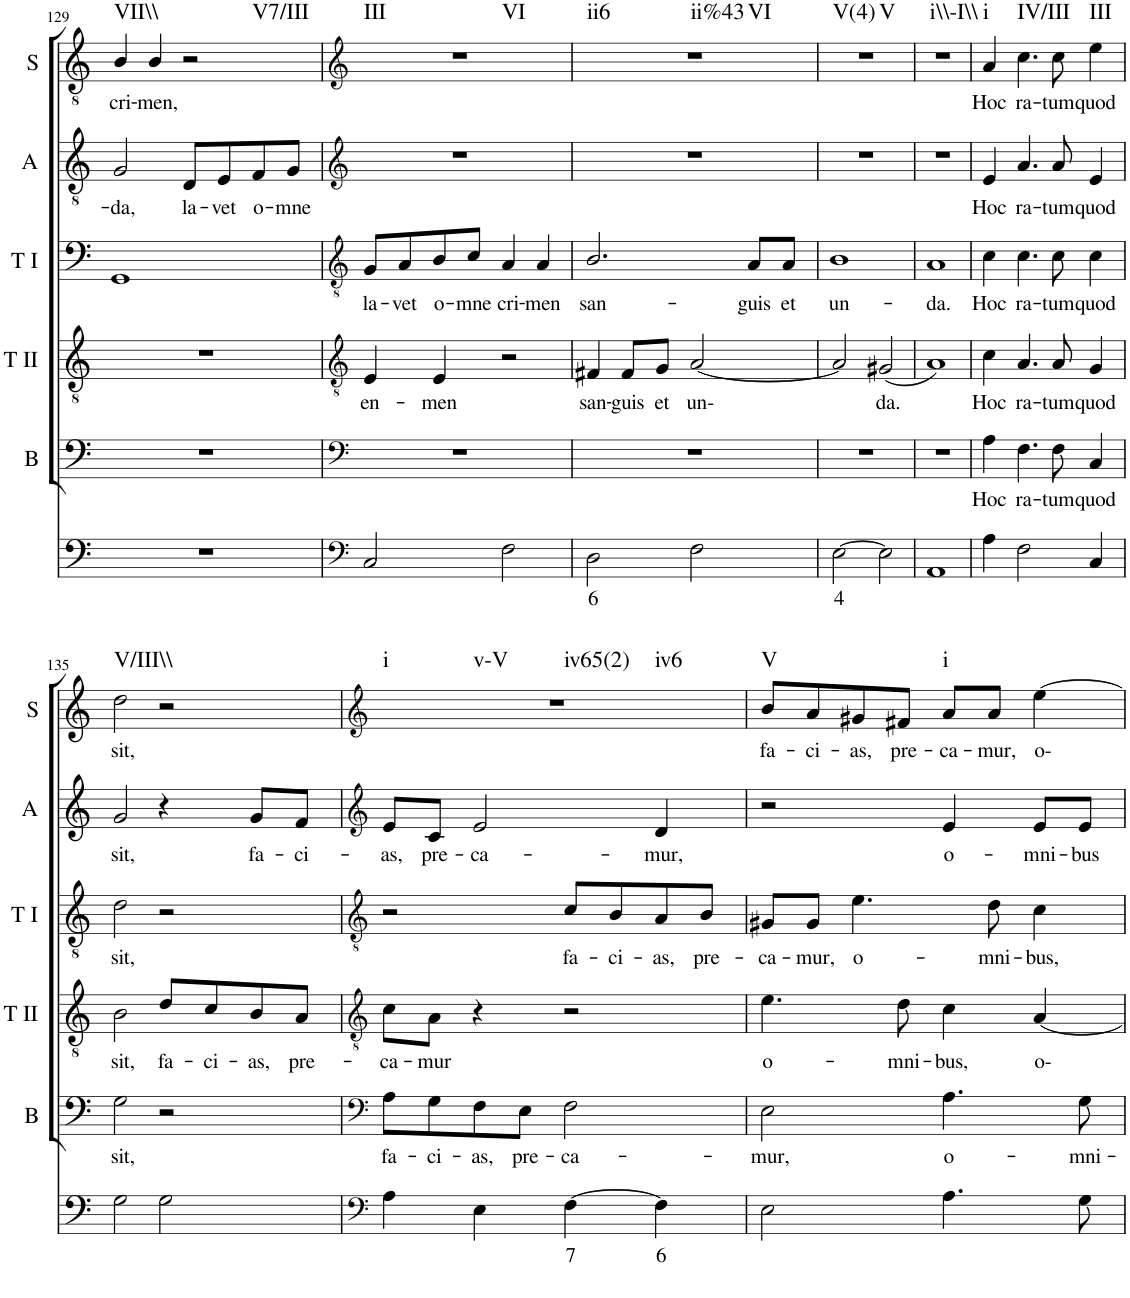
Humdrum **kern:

**kern	**text	**kern	**text	**kern	**text	**kern	**text	**kern	**text	**kern	**text	**harte
*part6	*part6	*part5	*part5	*part4	*part4	*part3	*part3	*part2	*part2	*part1	*part1	*part1
*staff6	*staff6	*staff5	*staff5	*staff4	*staff4	*staff3	*staff3	*staff2	*staff2	*staff1	*staff1	*
*I"Continuo	*	*I"Bass	*	*I"Tenor II	*	*I"Tenor I	*	*I"Alto	*	*I"Soprano	*	*
*	*	*I'B	*	*I'T II	*	*I'T I	*	*I'A	*	*I'S	*	*
!!LO:PB:g=z
*clefF4	*	*clefF4	*	*clefGv2	*	*clefF4	*	*clefGv2	*	*clefGv2	*	*
*k[]	*	*k[]	*	*k[]	*	*k[]	*	*k[]	*	*k[]	*	*
=129	=129	=129	=129	=129	=129	=129	=129	=129	=129	=129	=129	=129
!	!	!	!	!	!	!	!	!	!LO:LY:b	!	!LO:LY:b	!LO:H:kt=VII\\
1r	.	1r	.	1r	.	1GG	.	2G/	da,	4B/	cri-	N
!	!	!	!	!	!	!	!	!	!	!	!LO:LY:b	!
.	.	.	.	.	.	.	.	.	.	4B/	men,	.
!	!	!	!	!	!	!	!	!	!LO:LY:b	!	!	!LO:H:kt=V7/III
.	.	.	.	.	.	.	.	8D/L	la-	2r	.	N
!	!	!	!	!	!	!	!	!	!LO:LY:b	!	!	!
.	.	.	.	.	.	.	.	8E/	vet	.	.	.
!	!	!	!	!	!	!	!	!	!LO:LY:b	!	!	!
.	.	.	.	.	.	.	.	8F/	o-	.	.	.
!	!	!	!	!	!	!	!	!	!LO:LY:b	!	!	!
.	.	.	.	.	.	.	.	8G/J	mne	.	.	.
=130	=130	=130	=130	=130	=130	=130	=130	=130	=130	=130	=130	=130
*clefF4	*	*clefF4	*	*clefGv2	*	*clefGv2	*	*clefG2	*	*clefG2	*	*
!	!	!	!	!	!LO:LY:b	!	!LO:LY:b	!	!	!	!	!LO:H:n=1:kt=III
!	!	!	!	!	!	!	!	!	!	!	!	!LO:H:n=2:kt=VI
2C/	.	1r	.	4E/	en-	8G/L	la-	1r	.	1r	.	N N
!	!	!	!	!	!	!	!LO:LY:b	!	!	!	!	!
.	.	.	.	.	.	8A/	vet	.	.	.	.	.
!	!	!	!	!	!LO:LY:b	!	!LO:LY:b	!	!	!	!	!
.	.	.	.	4E/	men	8B/	o-	.	.	.	.	.
!	!	!	!	!	!	!	!LO:LY:b	!	!	!	!	!
.	.	.	.	.	.	8c/J	mne	.	.	.	.	.
!	!	!	!	!	!	!	!LO:LY:b	!	!	!	!	!
2F\	.	.	.	2r	.	4A/	cri-	.	.	.	.	.
!	!	!	!	!	!	!	!LO:LY:b	!	!	!	!	!
.	.	.	.	.	.	4A/	men	.	.	.	.	.
=131	=131	=131	=131	=131	=131	=131	=131	=131	=131	=131	=131	=131
!	!LO:LY:b	!	!	!	!LO:LY:b	!	!LO:LY:b	!	!	!	!	!LO:H:n=1:kt=ii6
!	!	!	!	!	!	!	!	!	!	!	!	!LO:H:n=2:kt=ii%43
!	!	!	!	!	!	!	!	!	!	!	!	!LO:H:n=3:kt=VI
2D\	6	1r	.	4F#X/	san-	2.B/	san-	1r	.	1r	.	N N N
!	!	!	!	!	!LO:LY:b	!	!	!	!	!	!	!
.	.	.	.	8F#/L	guis	.	.	.	.	.	.	.
!	!	!	!	!	!LO:LY:b	!	!	!	!	!	!	!
.	.	.	.	8G/J	et	.	.	.	.	.	.	.
!	!	!	!	!	!LO:LY:b	!	!	!	!	!	!	!
2F\	.	.	.	[2A/	un-	.	.	.	.	.	.	.
!	!	!	!	!	!	!	!LO:LY:b	!	!	!	!	!
.	.	.	.	.	.	8A/L	guis	.	.	.	.	.
!	!	!	!	!	!	!	!LO:LY:b	!	!	!	!	!
.	.	.	.	.	.	8A/J	et	.	.	.	.	.
=132	=132	=132	=132	=132	=132	=132	=132	=132	=132	=132	=132	=132
!	!LO:LY:b	!	!	!	!	!	!LO:LY:b	!	!	!	!	!LO:H:n=1:kt=V(4)
!	!	!	!	!	!	!	!	!	!	!	!	!LO:H:n=2:kt=V
[2E\	4	1r	.	2A/]	.	1B	un-	1r	.	1r	.	N N
!	!	!	!	!	!LO:LY:b	!	!	!	!	!	!	!
2E\]	.	.	.	(2G#X/	da.	.	.	.	.	.	.	.
=133	=133	=133	=133	=133	=133	=133	=133	=133	=133	=133	=133	=133
!	!	!	!	!	!	!	!LO:LY:b	!	!	!	!	!LO:H:kt=i\\-I\\
1AA	.	1r	.	1A)	.	1A	da.	1r	.	1r	.	N
=134	=134	=134	=134	=134	=134	=134	=134	=134	=134	=134	=134	=134
!	!	!	!LO:LY:b	!	!LO:LY:b	!	!LO:LY:b	!	!LO:LY:b	!	!LO:LY:b	!LO:H:kt=i
4A\	.	4A\	Hoc	4c\	Hoc	4c\	Hoc	4e/	Hoc	4a/	Hoc	N
!	!	!	!LO:LY:b	!	!LO:LY:b	!	!LO:LY:b	!	!LO:LY:b	!	!LO:LY:b	!LO:H:kt=IV/III
2F\	.	4.F\	ra-	4.A/	ra-	4.c\	ra-	4.a/	ra-	4.cc\	ra-	N
!	!	!	!LO:LY:b	!	!LO:LY:b	!	!LO:LY:b	!	!LO:LY:b	!	!LO:LY:b	!
.	.	8F\	tum	8A/	tum	8c\	tum	8a/	tum	8cc\	tum	.
!	!	!	!LO:LY:b	!	!LO:LY:b	!	!LO:LY:b	!	!LO:LY:b	!	!LO:LY:b	!LO:H:kt=III
4C/	.	4C/	quod	4G/	quod	4c\	quod	4e/	quod	4ee\	quod	N
!!LO:LB:g=z
=135	=135	=135	=135	=135	=135	=135	=135	=135	=135	=135	=135	=135
!	!	!	!LO:LY:b	!	!LO:LY:b	!	!LO:LY:b	!	!LO:LY:b	!	!LO:LY:b	!LO:H:kt=V/III\\
2G\	.	2G\	sit,	2B\	sit,	2d\	sit,	2g/	sit,	2dd\	sit,	N
!	!	!	!	!	!LO:LY:b	!	!	!	!	!	!	!
2G\	.	2r	.	8d/L	fa-	2r	.	4r	.	2r	.	.
!	!	!	!	!	!LO:LY:b	!	!	!	!	!	!	!
.	.	.	.	8c/	ci-	.	.	.	.	.	.	.
!	!	!	!	!	!LO:LY:b	!	!	!	!LO:LY:b	!	!	!
.	.	.	.	8B/	as,	.	.	8g/L	fa-	.	.	.
!	!	!	!	!	!LO:LY:b	!	!	!	!LO:LY:b	!	!	!
.	.	.	.	8A/J	pre-	.	.	8f/J	ci-	.	.	.
=136	=136	=136	=136	=136	=136	=136	=136	=136	=136	=136	=136	=136
*clefF4	*	*clefF4	*	*clefGv2	*	*clefGv2	*	*clefG2	*	*clefG2	*	*
!	!	!	!LO:LY:b	!	!LO:LY:b	!	!	!	!LO:LY:b	!	!	!LO:H:n=1:kt=i
!	!	!	!	!	!	!	!	!	!	!	!	!LO:H:n=2:kt=v-V
!	!	!	!	!	!	!	!	!	!	!	!	!LO:H:n=3:kt=iv65(2)
!	!	!	!	!	!	!	!	!	!	!	!	!LO:H:n=4:kt=iv6
4A\	.	8A\L	fa-	8c\L	ca-	2r	.	8e/L	as,	1r	.	N N N N
!	!	!	!LO:LY:b	!	!LO:LY:b	!	!	!	!LO:LY:b	!	!	!
.	.	8G\	ci-	8A\J	mur	.	.	8c/J	pre-	.	.	.
!	!	!	!LO:LY:b	!	!	!	!	!	!LO:LY:b	!	!	!
4E\	.	8F\	as,	4r	.	.	.	2e/	ca-	.	.	.
!	!	!	!LO:LY:b	!	!	!	!	!	!	!	!	!
.	.	8E\J	pre-	.	.	.	.	.	.	.	.	.
!	!LO:LY:b	!	!LO:LY:b	!	!	!	!LO:LY:b	!	!	!	!	!
[4F\	7	2F\	ca-	2r	.	8c/L	fa-	.	.	.	.	.
!	!	!	!	!	!	!	!LO:LY:b	!	!	!	!	!
.	.	.	.	.	.	8B/	ci-	.	.	.	.	.
!	!LO:LY:b	!	!	!	!	!	!LO:LY:b	!	!LO:LY:b	!	!	!
4F\]	6	.	.	.	.	8A/	as,	4d/	mur,	.	.	.
!	!	!	!	!	!	!	!LO:LY:b	!	!	!	!	!
.	.	.	.	.	.	8B/J	pre-	.	.	.	.	.
=137	=137	=137	=137	=137	=137	=137	=137	=137	=137	=137	=137	=137
!	!	!	!LO:LY:b	!	!LO:LY:b	!	!LO:LY:b	!	!	!	!LO:LY:b	!LO:H:kt=V
2E\	.	2E\	mur,	4.e\	o-	8G#X/L	ca-	2r	.	8b/L	fa-	N
!	!	!	!	!	!	!	!LO:LY:b	!	!	!	!LO:LY:b	!
.	.	.	.	.	.	8G#/J	mur,	.	.	8a/	ci-	.
!	!	!	!	!	!	!	!LO:LY:b	!	!	!	!LO:LY:b	!
.	.	.	.	.	.	4.e\	o-	.	.	8g#X/	as,	.
!	!	!	!	!	!LO:LY:b	!	!	!	!	!	!LO:LY:b	!
.	.	.	.	8d\	mni-	.	.	.	.	8f#X/J	pre-	.
!	!	!	!LO:LY:b	!	!LO:LY:b	!	!	!	!LO:LY:b	!	!LO:LY:b	!LO:H:kt=i
4.A\	.	4.A\	o-	4c\	bus,	.	.	4e/	o-	8a/L	ca-	N
!	!	!	!	!	!	!	!LO:LY:b	!	!	!	!LO:LY:b	!
.	.	.	.	.	.	8d\	mni-	.	.	8a/J	mur,	.
!	!	!	!	!	!LO:LY:b	!	!LO:LY:b	!	!LO:LY:b	!	!LO:LY:b	!
.	.	.	.	[4A/	o-	4c\	bus,	8e/L	mni-	[4ee\	o-	.
!	!	!	!LO:LY:b	!	!	!	!	!	!LO:LY:b	!	!	!
8G\	.	8G\	mni-	.	.	.	.	8e/J	bus	.	.	.
=	=	=	=	=	=	=	=	=	=	=	=	=
*-	*-	*-	*-	*-	*-	*-	*-	*-	*-	*-	*-	*-
